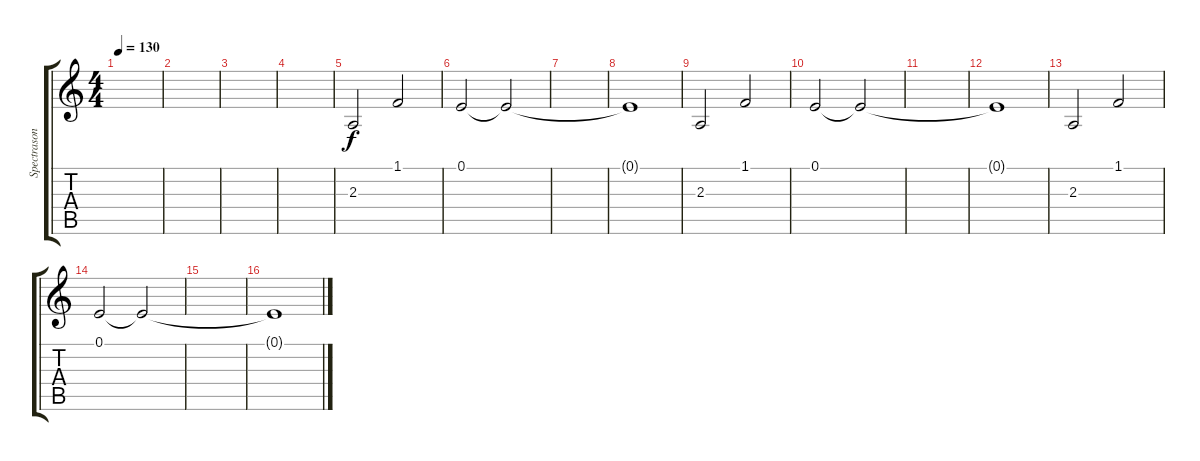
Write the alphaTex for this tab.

\track ("Spectrasonics Omnisphere" "Spectrason") {instrument choiraahs}
\staff {score tabs}
\tuning (E4 B3 G3 D3 A2 E2) {hide}
\ts (4 4)
\tempo 130
\clef g2
\ks c
|
|
|
|
2.3.2 1.1.2 |
0.1.2 0.1{t}.2 |
|
0.1{t}.1 |
2.3.2 1.1.2 |
0.1.2 0.1{t}.2 |
|
0.1{t}.1 |
2.3.2 1.1.2 |
0.1.2 0.1{t}.2 |
|
0.1{t}.1
